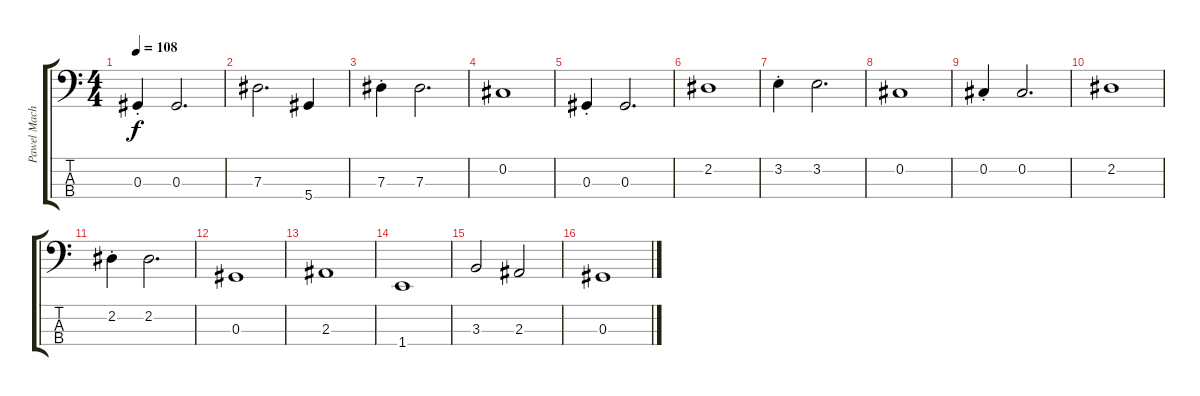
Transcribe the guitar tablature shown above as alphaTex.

\track ("Pawel Machivoda" "Pawel Mach") {instrument electricbassfinger}
\staff {score tabs}
\tuning (Gb2 Db2 Ab1 Eb1) {hide}
\ts (4 4)
\tempo 108
\clef f4
\ks c
0.3{st}.4{dy f} 0.3.2{d} |
7.3.2{d} 5.4.4 |
7.3{st}.4 7.3.2{d} |
0.2.1 |
0.3{st}.4 0.3.2{d} |
2.2.1 |
3.2{st}.4 3.2.2{d} |
0.2.1 |
0.2{st}.4 0.2.2{d} |
2.2.1 |
2.2{st}.4 2.2.2{d} |
0.3.1 |
2.3.1 |
1.4.1 |
3.3.2 2.3.2 |
0.3.1
